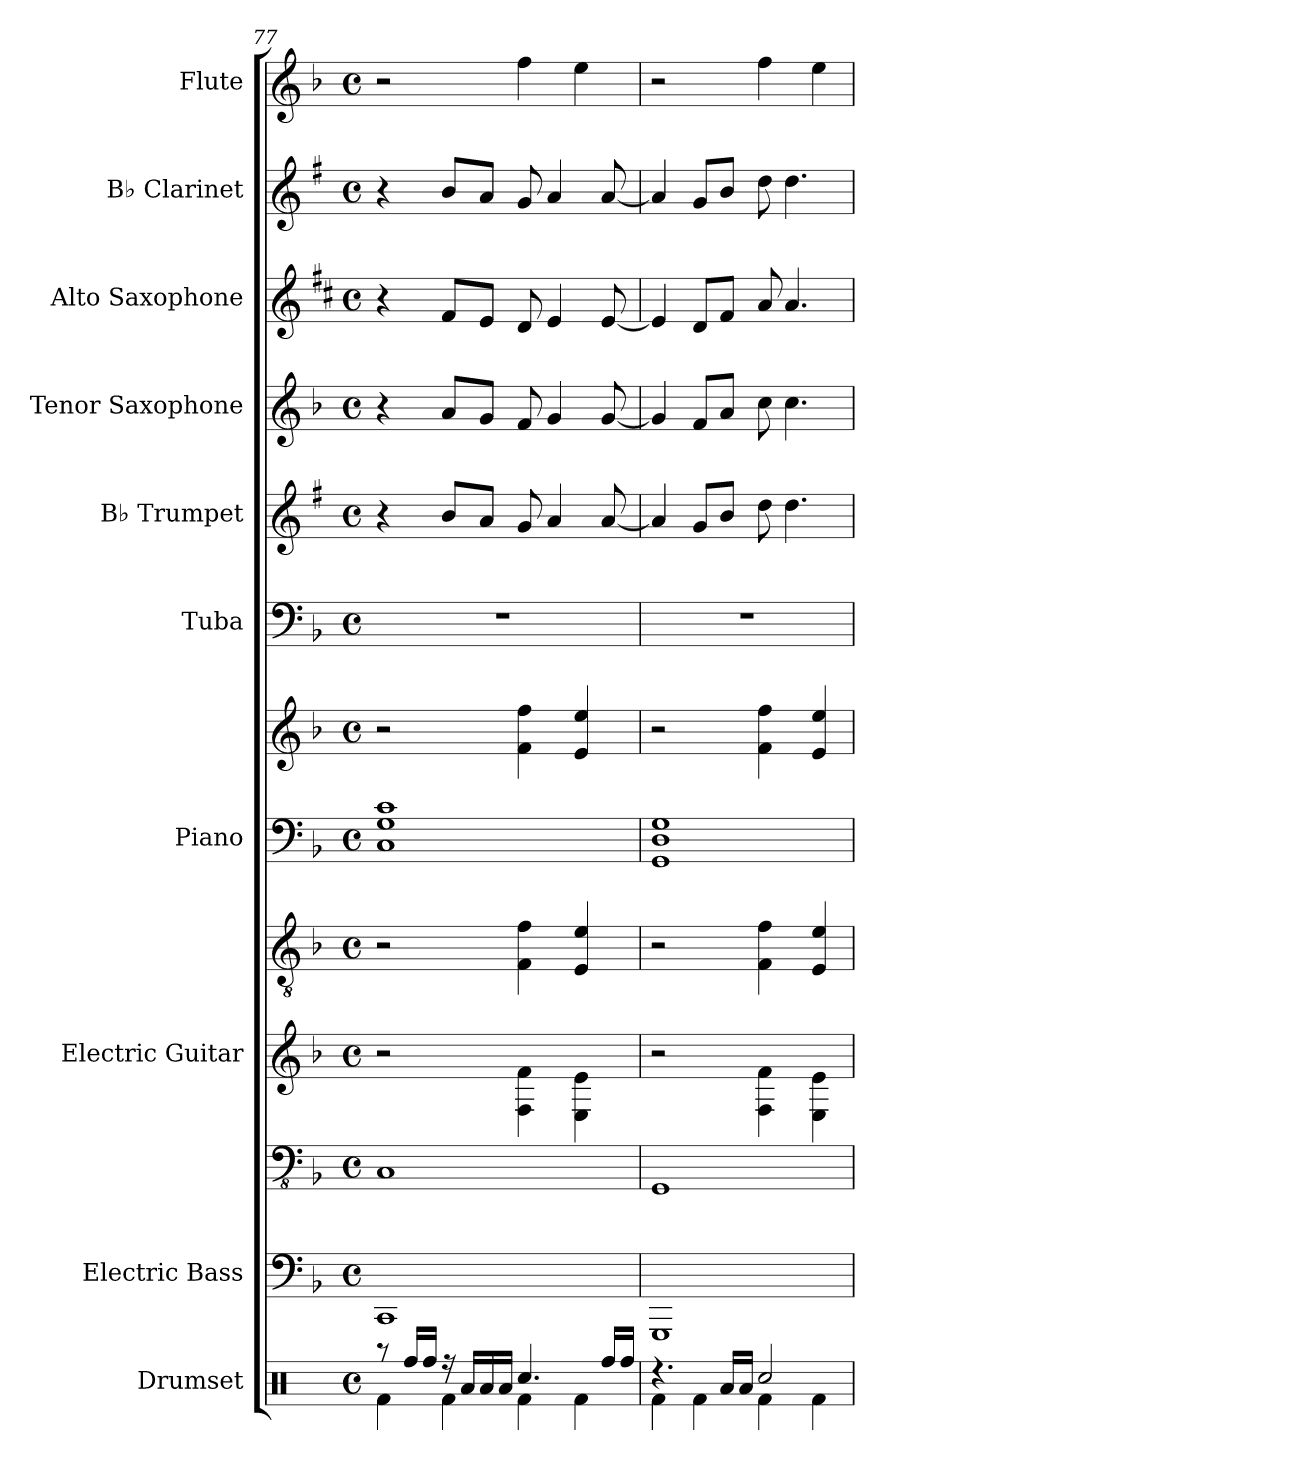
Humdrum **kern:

**kern	**kern	**kern	**kern	**kern	**kern	**kern	**kern	**kern	**kern	**kern	**kern	**kern
*part10	*part9	*part9	*part8	*part8	*part7	*part7	*part6	*part5	*part4	*part3	*part2	*part1
*staff13	*staff12	*staff11	*staff10	*staff9	*staff8	*staff7	*staff6	*staff5	*staff4	*staff3	*staff2	*staff1
*I"Drumset	*I"Electric Bass	*	*I"Electric Guitar	*	*I"Piano	*	*I"Tuba	*I"B♭ Trumpet	*I"Tenor Saxophone	*I"Alto Saxophone	*I"B♭ Clarinet	*I"Flute
*I'Drs.	*I'El. B.	*	*I'El. Guit.	*	*I'Pno.	*	*I'Tba.	*I'B♭ Tpt.	*I'T. Sax.	*I'A. Sax.	*I'B♭ Cl.	*I'Fl.
!!LO:PB:g=z
*clefX	*	*clefFv4	*	*clefGv2	*clefF4	*clefG2	*clefF4	*clefG2	*clefG2	*clefG2	*clefG2	*clefG2
*	*	*	*	*	*	*	*	*ITrd1c2	*ITrd8c14	*ITrd5c9	*ITrd1c2	*
*k[]	*k[b-]	*k[b-]	*k[b-]	*k[b-]	*k[b-]	*k[b-]	*k[b-]	*k[b-]	*k[b-]	*k[b-]	*k[b-]	*k[b-]
*M4/4	*M4/4	*M4/4	*M4/4	*M4/4	*M4/4	*M4/4	*M4/4	*M4/4	*M4/4	*M4/4	*M4/4	*M4/4
*met(c)	*met(c)	*met(c)	*met(c)	*met(c)	*met(c)	*met(c)	*met(c)	*met(c)	*met(c)	*met(c)	*met(c)	*met(c)
=77	=77	=77	=77	=77	=77	=77	=77	=77	=77	=77	=77	=77
*^	*	*	*	*	*	*	*	*	*	*	*	*
8r	4Rf\	1CC	1CC	2r	2r	1C 1G 1c	2r	1r	4r	4r	4r	4r	2r
16Rff/LL	.	.	.	.	.	.	.	.	.	.	.	.	.
16Rff/JJ	.	.	.	.	.	.	.	.	.	.	.	.	.
16r	4Rf\	.	.	.	.	.	.	.	8a/L	8A/L	8A/L	8a/L	.
16Ra/LL	.	.	.	.	.	.	.	.	.	.	.	.	.
16Ra/	.	.	.	.	.	.	.	.	8g/J	8G/J	8G/J	8g/J	.
16Ra/JJ	.	.	.	.	.	.	.	.	.	.	.	.	.
4.Rcc/	4Rf\	.	.	4F\ 4f\	4F\ 4f\	.	4f\ 4ff\	.	8f/	8F/	8F/	8f/	4ff\
.	.	.	.	.	.	.	.	.	4g/	4G/	4G/	4g/	.
.	4Rf\	.	.	4E\ 4e\	4E/ 4e/	.	4e/ 4ee/	.	.	.	.	.	4ee\
16Rff/LL	.	.	.	.	.	.	.	.	[8g/	[8G/	[8G/	[8g/	.
16Rff/JJ	.	.	.	.	.	.	.	.	.	.	.	.	.
=78	=78	=78	=78	=78	=78	=78	=78	=78	=78	=78	=78	=78	=78
4.r	4Rf\	1GGG	1GGG	2r	2r	1GG 1D 1G	2r	1r	4g/]	4G/]	4G/]	4g/]	2r
.	4Rf\	.	.	.	.	.	.	.	8f/L	8F/L	8F/L	8f/L	.
16Ra/LL	.	.	.	.	.	.	.	.	8a/J	8A/J	8A/J	8a/J	.
16Ra/JJ	.	.	.	.	.	.	.	.	.	.	.	.	.
2Rcc/	4Rf\	.	.	4F\ 4f\	4F\ 4f\	.	4f\ 4ff\	.	8cc\	8c\	8c/	8cc\	4ff\
.	.	.	.	.	.	.	.	.	4.cc\	4.c\	4.c/	4.cc\	.
.	4Rf\	.	.	4E\ 4e\	4E/ 4e/	.	4e/ 4ee/	.	.	.	.	.	4ee\
*v	*v	*	*	*	*	*	*	*	*	*	*	*	*
=	=	=	=	=	=	=	=	=	=	=	=	=
*-	*-	*-	*-	*-	*-	*-	*-	*-	*-	*-	*-	*-
